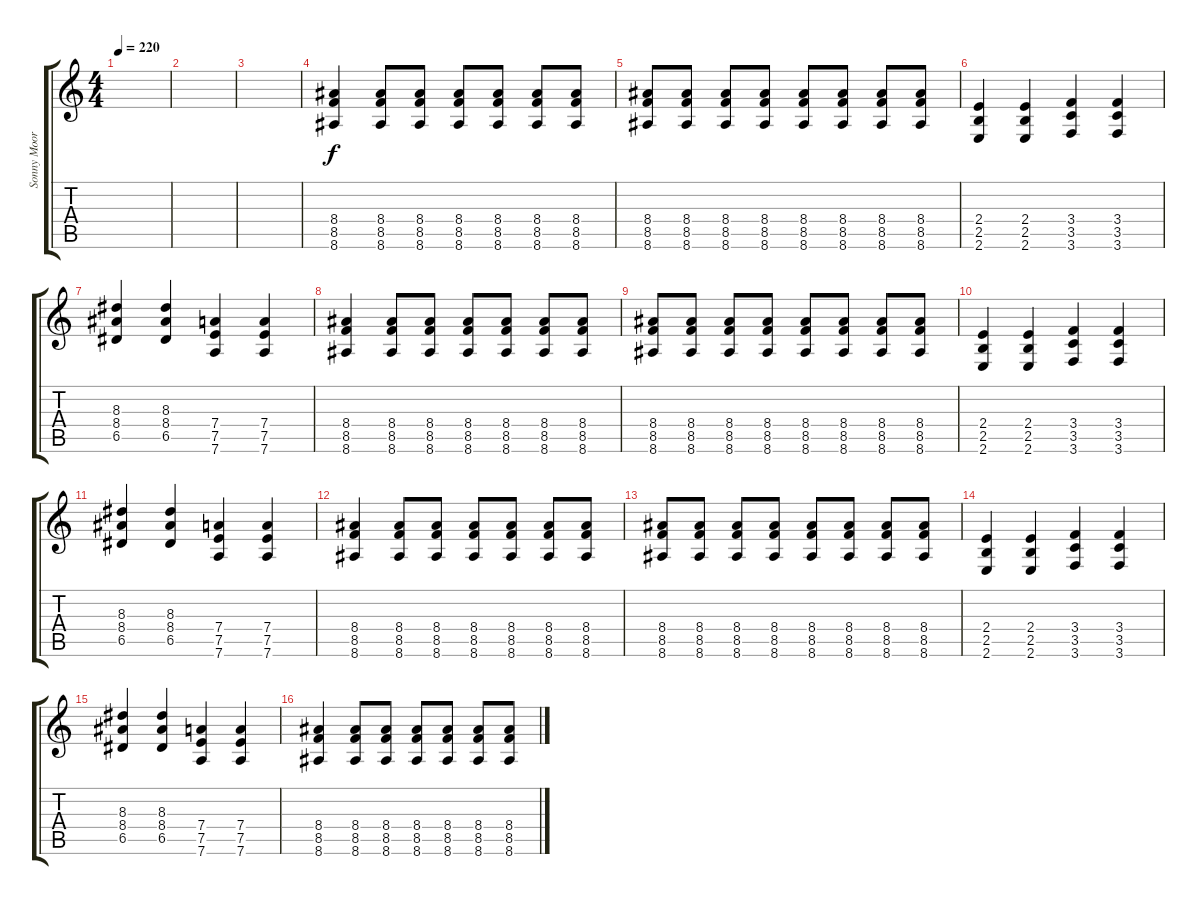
\track ("Sonny Moore - Rhythm Guitar" "Sonny Moor") {instrument distortionguitar}
\staff {score tabs}
\tuning (E4 B3 G3 D3 A2 D2) {hide}
\ts (4 4)
\tempo 220
\clef g2
\ks c
|
|
|
(8.4 8.5 8.6).4 (8.4 8.5 8.6).8 (8.4 8.5 8.6).8 (8.4 8.5 8.6).8 (8.4 8.5 8.6).8 (8.4 8.5 8.6).8 (8.4 8.5 8.6).8 |
(8.4 8.5 8.6).8 (8.4 8.5 8.6).8 (8.4 8.5 8.6).8 (8.4 8.5 8.6).8 (8.4 8.5 8.6).8 (8.4 8.5 8.6).8 (8.4 8.5 8.6).8 (8.4 8.5 8.6).8 |
(2.4 2.5 2.6).4 (2.4 2.5 2.6).4 (3.4 3.5 3.6).4 (3.4 3.5 3.6).4 |
(8.3 8.4 6.5).4 (8.3 8.4 6.5).4 (7.4 7.5 7.6).4 (7.4 7.5 7.6).4 |
(8.4 8.5 8.6).4 (8.4 8.5 8.6).8 (8.4 8.5 8.6).8 (8.4 8.5 8.6).8 (8.4 8.5 8.6).8 (8.4 8.5 8.6).8 (8.4 8.5 8.6).8 |
(8.4 8.5 8.6).8 (8.4 8.5 8.6).8 (8.4 8.5 8.6).8 (8.4 8.5 8.6).8 (8.4 8.5 8.6).8 (8.4 8.5 8.6).8 (8.4 8.5 8.6).8 (8.4 8.5 8.6).8 |
(2.4 2.5 2.6).4 (2.4 2.5 2.6).4 (3.4 3.5 3.6).4 (3.4 3.5 3.6).4 |
(8.3 8.4 6.5).4 (8.3 8.4 6.5).4 (7.4 7.5 7.6).4 (7.4 7.5 7.6).4 |
(8.4 8.5 8.6).4 (8.4 8.5 8.6).8 (8.4 8.5 8.6).8 (8.4 8.5 8.6).8 (8.4 8.5 8.6).8 (8.4 8.5 8.6).8 (8.4 8.5 8.6).8 |
(8.4 8.5 8.6).8 (8.4 8.5 8.6).8 (8.4 8.5 8.6).8 (8.4 8.5 8.6).8 (8.4 8.5 8.6).8 (8.4 8.5 8.6).8 (8.4 8.5 8.6).8 (8.4 8.5 8.6).8 |
(2.4 2.5 2.6).4 (2.4 2.5 2.6).4 (3.4 3.5 3.6).4 (3.4 3.5 3.6).4 |
(8.3 8.4 6.5).4 (8.3 8.4 6.5).4 (7.4 7.5 7.6).4 (7.4 7.5 7.6).4 |
(8.4 8.5 8.6).4 (8.4 8.5 8.6).8 (8.4 8.5 8.6).8 (8.4 8.5 8.6).8 (8.4 8.5 8.6).8 (8.4 8.5 8.6).8 (8.4 8.5 8.6).8
